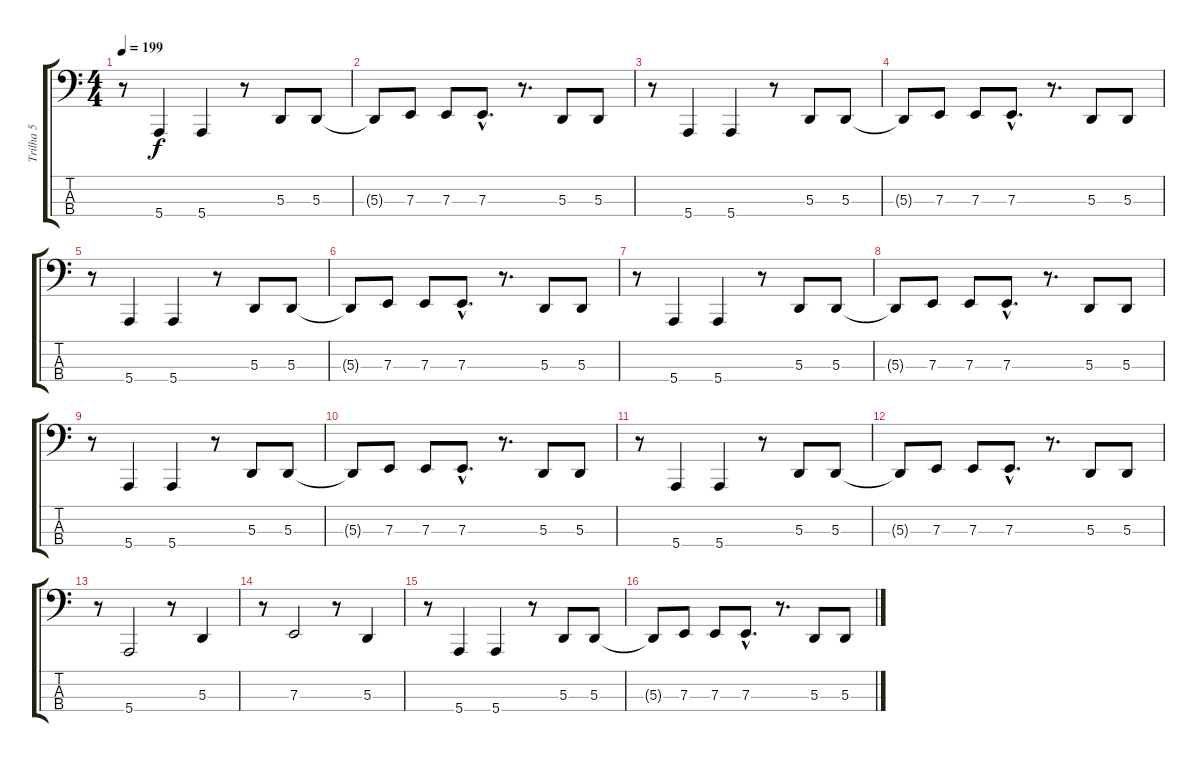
\track ("Trilha 5" "Trilha 5") {instrument fx6goblins}
\staff {score tabs}
\tuning (G2 D2 A1 E1) {hide}
\ts (4 4)
\tempo 199
\clef f4
\ks c
r.8{dy f} 5.4.4 5.4.4 r.8 5.3.8 5.3.8 |
5.3{t}.8 7.3.8 7.3.8 7.3{hac}.8{d} r.8{d} 5.3.8 5.3.8 |
r.8 5.4.4 5.4.4 r.8 5.3.8 5.3.8 |
5.3{t}.8 7.3.8 7.3.8 7.3{hac}.8{d} r.8{d} 5.3.8 5.3.8 |
r.8 5.4.4 5.4.4 r.8 5.3.8 5.3.8 |
5.3{t}.8 7.3.8 7.3.8 7.3{hac}.8{d} r.8{d} 5.3.8 5.3.8 |
r.8 5.4.4 5.4.4 r.8 5.3.8 5.3.8 |
5.3{t}.8 7.3.8 7.3.8 7.3{hac}.8{d} r.8{d} 5.3.8 5.3.8 |
r.8 5.4.4 5.4.4 r.8 5.3.8 5.3.8 |
5.3{t}.8 7.3.8 7.3.8 7.3{hac}.8{d} r.8{d} 5.3.8 5.3.8 |
r.8 5.4.4 5.4.4 r.8 5.3.8 5.3.8 |
5.3{t}.8 7.3.8 7.3.8 7.3{hac}.8{d} r.8{d} 5.3.8 5.3.8 |
r.8 5.4.2 r.8 5.3.4 |
r.8 7.3.2 r.8 5.3.4 |
r.8 5.4.4 5.4.4 r.8 5.3.8 5.3.8 |
5.3{t}.8 7.3.8 7.3.8 7.3{hac}.8{d} r.8{d} 5.3.8 5.3.8
